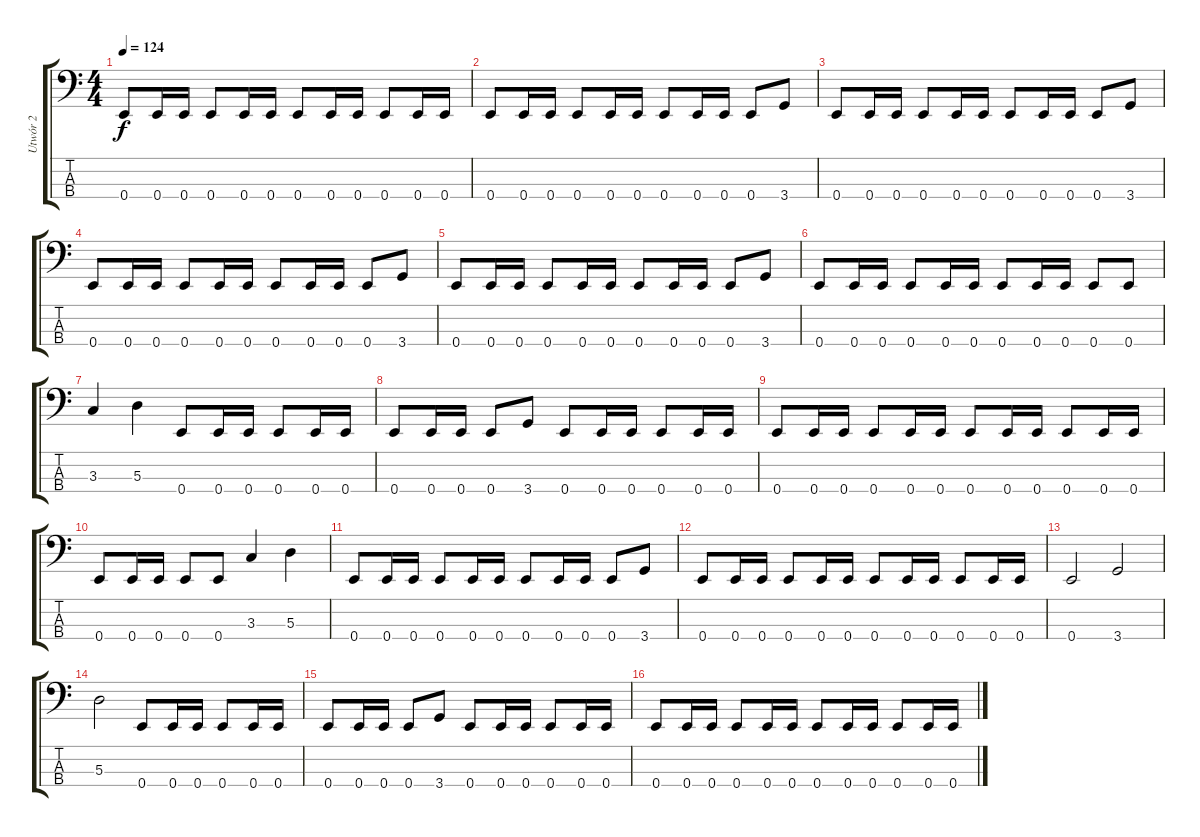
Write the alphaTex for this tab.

\track ("Utwór 2" "Utwór 2") {instrument electricbassfinger}
\staff {score tabs}
\tuning (G2 D2 A1 E1) {hide}
\ts (4 4)
\tempo 124
\clef f4
\ks c
0.4.8{dy f} 0.4.16 0.4.16 0.4.8 0.4.16 0.4.16 0.4.8 0.4.16 0.4.16 0.4.8 0.4.16 0.4.16 |
0.4.8 0.4.16 0.4.16 0.4.8 0.4.16 0.4.16 0.4.8 0.4.16 0.4.16 0.4.8 3.4.8 |
0.4.8 0.4.16 0.4.16 0.4.8 0.4.16 0.4.16 0.4.8 0.4.16 0.4.16 0.4.8 3.4.8 |
0.4.8 0.4.16 0.4.16 0.4.8 0.4.16 0.4.16 0.4.8 0.4.16 0.4.16 0.4.8 3.4.8 |
0.4.8 0.4.16 0.4.16 0.4.8 0.4.16 0.4.16 0.4.8 0.4.16 0.4.16 0.4.8 3.4.8 |
0.4.8 0.4.16 0.4.16 0.4.8 0.4.16 0.4.16 0.4.8 0.4.16 0.4.16 0.4.8 0.4.8 |
3.3.4 5.3.4 0.4.8 0.4.16 0.4.16 0.4.8 0.4.16 0.4.16 |
0.4.8 0.4.16 0.4.16 0.4.8 3.4.8 0.4.8 0.4.16 0.4.16 0.4.8 0.4.16 0.4.16 |
0.4.8 0.4.16 0.4.16 0.4.8 0.4.16 0.4.16 0.4.8 0.4.16 0.4.16 0.4.8 0.4.16 0.4.16 |
0.4.8 0.4.16 0.4.16 0.4.8 0.4.8 3.3.4 5.3.4 |
0.4.8 0.4.16 0.4.16 0.4.8 0.4.16 0.4.16 0.4.8 0.4.16 0.4.16 0.4.8 3.4.8 |
0.4.8 0.4.16 0.4.16 0.4.8 0.4.16 0.4.16 0.4.8 0.4.16 0.4.16 0.4.8 0.4.16 0.4.16 |
0.4.2 3.4.2 |
5.3.2 0.4.8 0.4.16 0.4.16 0.4.8 0.4.16 0.4.16 |
0.4.8 0.4.16 0.4.16 0.4.8 3.4.8 0.4.8 0.4.16 0.4.16 0.4.8 0.4.16 0.4.16 |
0.4.8 0.4.16 0.4.16 0.4.8 0.4.16 0.4.16 0.4.8 0.4.16 0.4.16 0.4.8 0.4.16 0.4.16
